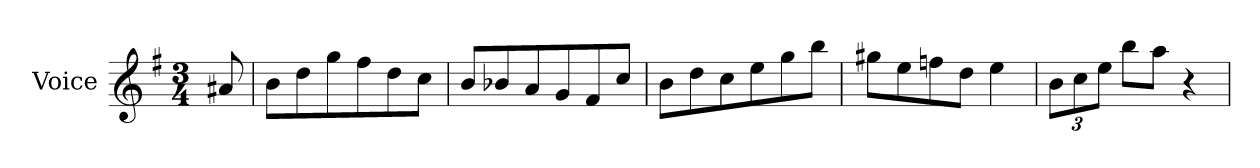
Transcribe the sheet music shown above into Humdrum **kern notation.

**kern
*part1
*staff1
*I"Voice
*I'Voice
*clefG2
*k[f#]
*M3/4
=
8a#X/
=1
8b\L
8dd\
8gg\
8ff#\
8dd\
8cc\J
=2
8b/L
8b-X/
8a/
8g/
8f#/
8cc/J
=3
8b\L
8dd\
8cc\
8ee\
8gg\
8bb\J
=4
8gg#X\L
8ee\
8ffn\
8dd\J
4ee\
=5
12b\L
12cc\
12ee\J
8bb\L
8aa\J
4r
=
*-
